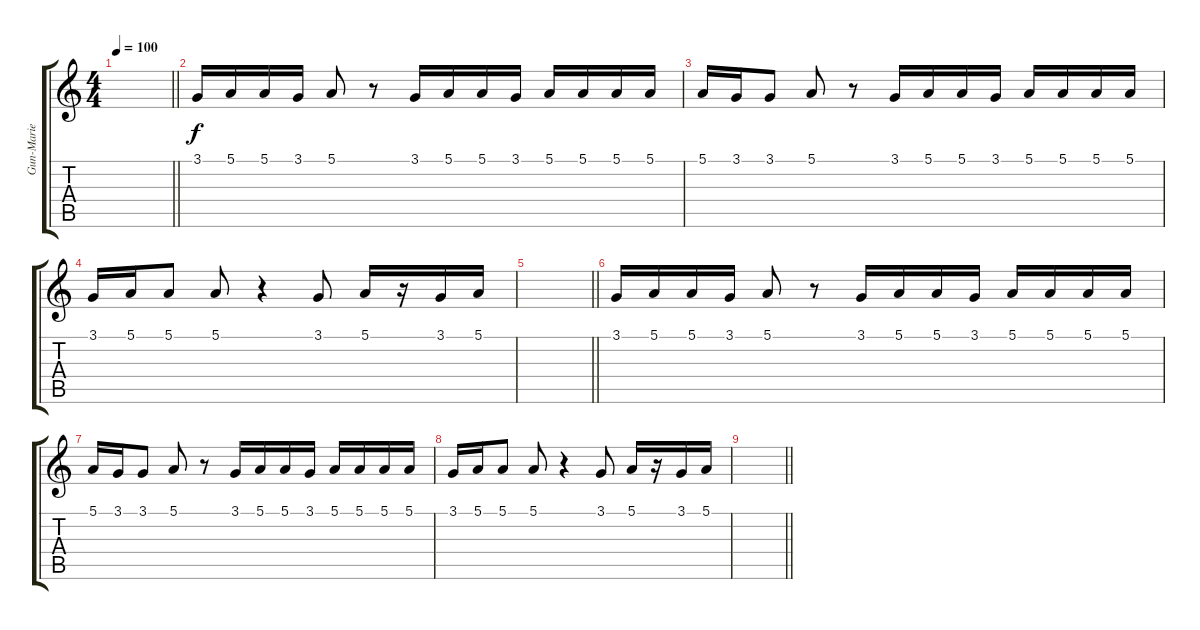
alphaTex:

\track ("Gun-Marie Fredriksson" "Gun-Marie ") {instrument tenorsax}
\staff {score tabs}
\tuning (E4 B3 G3 D3 A2 E2) {hide}
\ts (4 4)
\tempo 100
\clef g2
\barLineRight lightlight
\ks c
|
3.1.16 5.1.16 5.1.16 3.1.16 5.1.8 r.8 3.1.16 5.1.16 5.1.16 3.1.16 5.1.16 5.1.16 5.1.16 5.1.16 |
5.1.16 3.1.16 3.1.8 5.1.8 r.8 3.1.16 5.1.16 5.1.16 3.1.16 5.1.16 5.1.16 5.1.16 5.1.16 |
3.1.16 5.1.16 5.1.8 5.1.8 r.4 3.1.8 5.1.16 r.16 3.1.16 5.1.16 |
\barLineRight lightlight
|
3.1.16 5.1.16 5.1.16 3.1.16 5.1.8 r.8 3.1.16 5.1.16 5.1.16 3.1.16 5.1.16 5.1.16 5.1.16 5.1.16 |
5.1.16 3.1.16 3.1.8 5.1.8 r.8 3.1.16 5.1.16 5.1.16 3.1.16 5.1.16 5.1.16 5.1.16 5.1.16 |
3.1.16 5.1.16 5.1.8 5.1.8 r.4 3.1.8 5.1.16 r.16 3.1.16 5.1.16 |
\barLineRight lightlight
